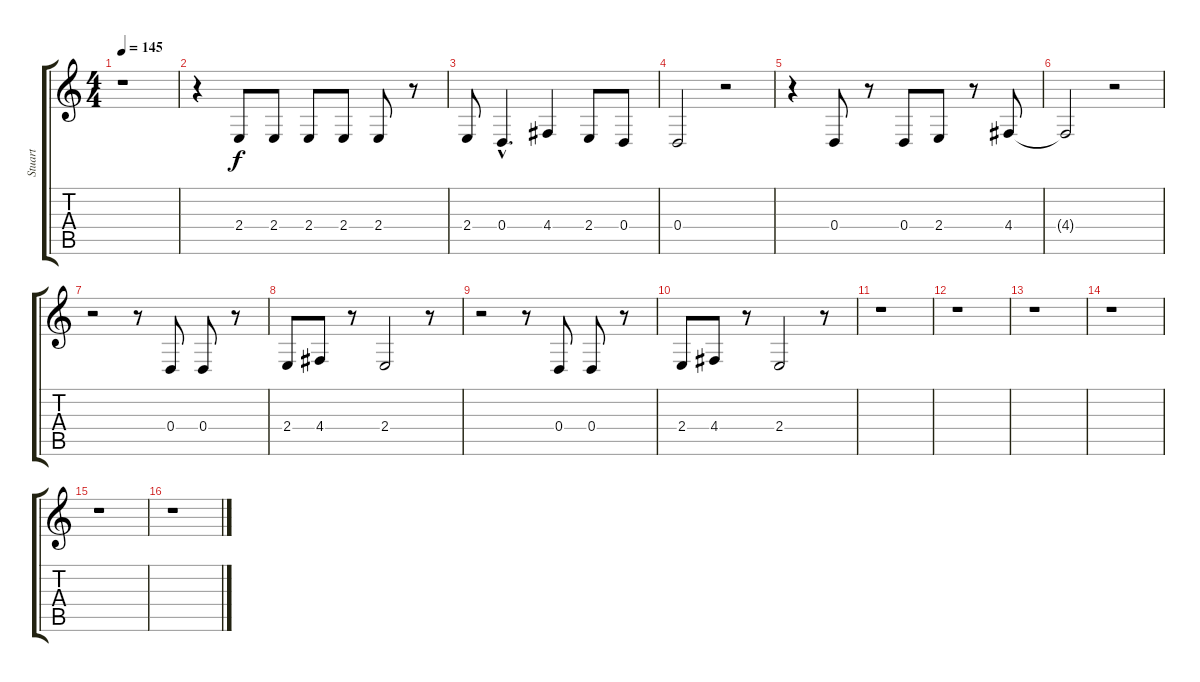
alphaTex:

\track ("Stuart" "Stuart") {instrument baritonesax}
\staff {score tabs}
\tuning (E4 B3 G3 D3 A2 E2) {hide}
\ts (4 4)
\tempo 145
\clef g2
\ks c
r.1{dy f} |
r.4 2.4.8 2.4.8 2.4.8 2.4.8 2.4.8 r.8 |
2.4.8 0.4{hac}.4{d} 4.4.4 2.4.8 0.4.8 |
0.4.2 r.2 |
r.4 0.4.8 r.8 0.4.8 2.4.8 r.8 4.4.8 |
4.4{t}.2 r.2 |
r.2 r.8 0.4.8 0.4.8 r.8 |
2.4.8 4.4.8 r.8 2.4.2 r.8 |
r.2 r.8 0.4.8 0.4.8 r.8 |
2.4.8 4.4.8 r.8 2.4.2 r.8 |
r.1 |
r.1 |
r.1 |
r.1 |
r.1 |
r.1
